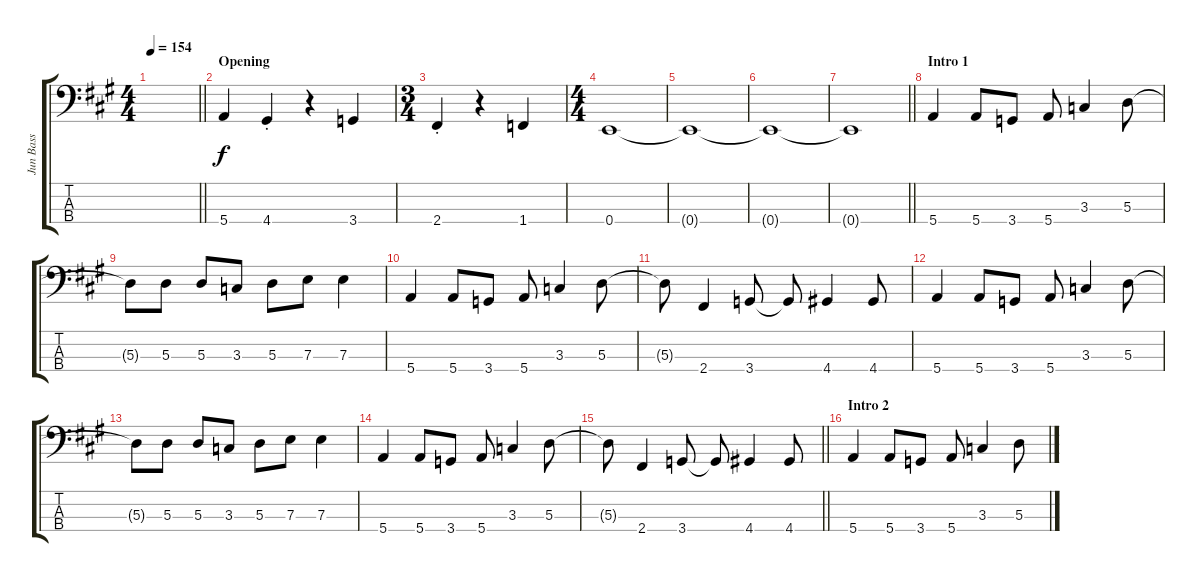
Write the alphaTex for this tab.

\track ("Jun Bass" "Jun Bass") {instrument electricbasspick}
\staff {score tabs}
\tuning (G2 D2 A1 E1) {hide}
\ts (4 4)
\tempo 154
\clef f4
\barLineRight lightlight
\ks a
|
\section ("" "Opening")
5.4.4 4.4{st}.4 r.4 3.4.4 |
\ts (3 4)
2.4{st}.4 r.4 1.4.4 |
\ts (4 4)
0.4.1 |
0.4{t}.1 |
0.4{t}.1 |
\barLineRight lightlight
0.4{t}.1 |
\section ("" "Intro 1")
5.4.4 5.4.8 3.4.8 5.4.8 3.3.4 5.3.8 |
5.3{t}.8 5.3.8 5.3.8 3.3.8 5.3.8 7.3.8 7.3.4 |
5.4.4 5.4.8 3.4.8 5.4.8 3.3.4 5.3.8 |
5.3{t}.8 2.4.4 3.4.8 3.4{t}.8 4.4.4 4.4.8 |
5.4.4 5.4.8 3.4.8 5.4.8 3.3.4 5.3.8 |
5.3{t}.8 5.3.8 5.3.8 3.3.8 5.3.8 7.3.8 7.3.4 |
5.4.4 5.4.8 3.4.8 5.4.8 3.3.4 5.3.8 |
\barLineRight lightlight
5.3{t}.8 2.4.4 3.4.8 3.4{t}.8 4.4.4 4.4.8 |
\section ("" "Intro 2")
5.4.4 5.4.8 3.4.8 5.4.8 3.3.4 5.3.8
